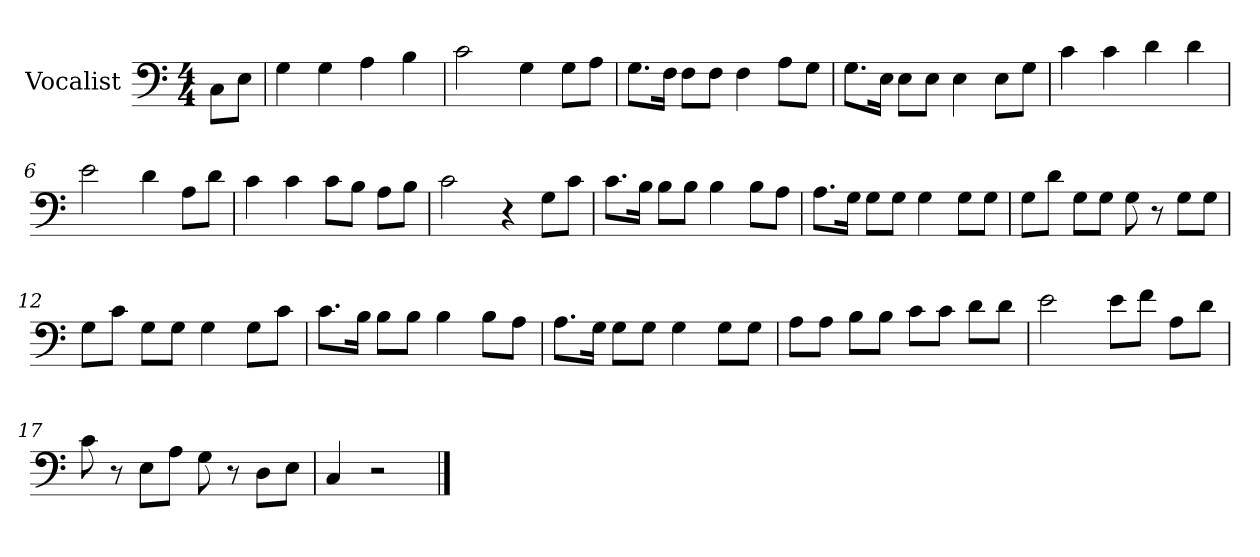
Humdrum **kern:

**kern
*part1
*staff1
*I"Vocalist
*k[]
*C:
*M4/4
=
8CL
8EJ
=1
4G
4G
4A
4B
=2
2c
4G
8GL
8AJ
=3
8.GL
16FJk
8FL
8FJ
4F
8AL
8GJ
=4
8.GL
16EJk
8EL
8EJ
4E
8EL
8GJ
=5
4c
4c
4d
4d
=6
2e
4d
8AL
8dJ
=7
4c
4c
8cL
8BJ
8AL
8BJ
=8
2c
4r
8GL
8cJ
=9
8.cL
16BJk
8BL
8BJ
4B
8BL
8AJ
=10
8.AL
16GJk
8GL
8GJ
4G
8GL
8GJ
=11
8GL
8dJ
8GL
8GJ
8G
8r
8GL
8GJ
=12
8GL
8cJ
8GL
8GJ
4G
8GL
8cJ
=13
8.cL
16BJk
8BL
8BJ
4B
8BL
8AJ
=14
8.AL
16GJk
8GL
8GJ
4G
8GL
8GJ
=15
8AL
8AJ
8BL
8BJ
8cL
8cJ
8dL
8dJ
=16
2e
8eL
8fJ
8AL
8dJ
=17
8c
8r
8EL
8AJ
8G
8r
8DL
8EJ
=18
4C
2r
==
*-
